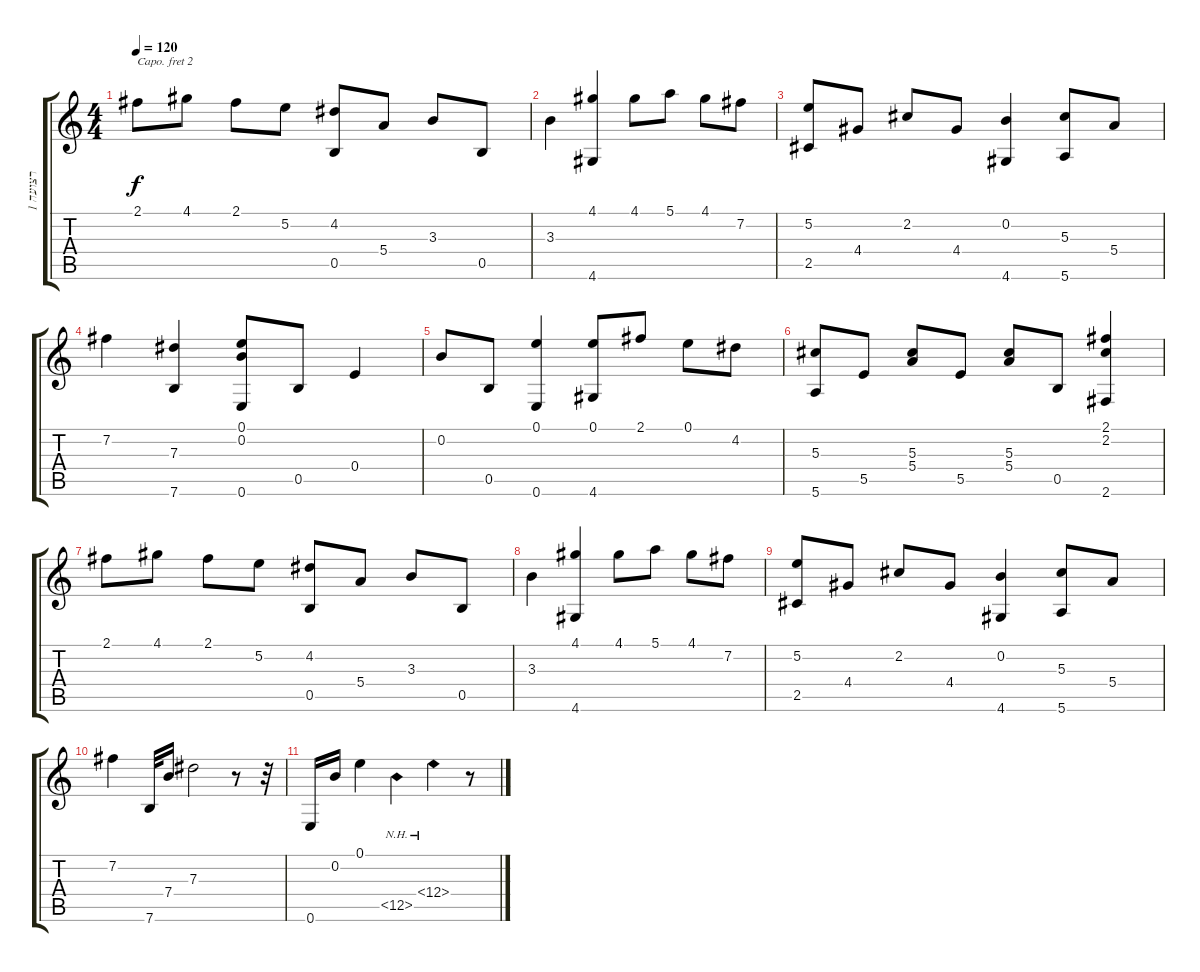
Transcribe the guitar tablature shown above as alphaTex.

\track ("רצועה 1" "רצועה 1") {instrument acousticguitarsteel}
\staff {score tabs}
\capo 2
\tuning (D4 A3 Gb3 D3 A2 D2) {hide}
\ts (4 4)
\tempo 120
\clef g2
\ks c
2.1.8{dy f} 4.1.8 2.1.8 5.2.8 (4.2 0.5).8 5.4.8 3.3.8 0.5.8 |
3.3.4 (4.1 4.6).4 4.1.8 5.1.8 4.1.8 7.2.8 |
(5.2 2.5).8 4.4.8 2.2.8 4.4.8 (0.2 4.6).4 (5.3 5.6).8 5.4.8 |
7.2.4 (7.3 7.6).4 (0.1 0.2 0.6).8 0.5.8 0.4.4 |
0.2.8 0.5.8 (0.1 0.6).4 (0.1 4.6).8 2.1.8 0.1.8 4.2.8 |
(5.3 5.6).8 5.5.8 (5.3 5.4).8 5.5.8 (5.3 5.4).8 0.5.8 (2.1 2.2 2.6).4 |
2.1.8 4.1.8 2.1.8 5.2.8 (4.2 0.5).8 5.4.8 3.3.8 0.5.8 |
3.3.4 (4.1 4.6).4 4.1.8 5.1.8 4.1.8 7.2.8 |
(5.2 2.5).8 4.4.8 2.2.8 4.4.8 (0.2 4.6).4 (5.3 5.6).8 5.4.8 |
7.2.4 7.6.32 7.4.16 7.3.2 r.8 r.32 |
0.6.16 0.2.16 0.1.4 12.5{nh}.4 12.4{nh}.4 r.8
